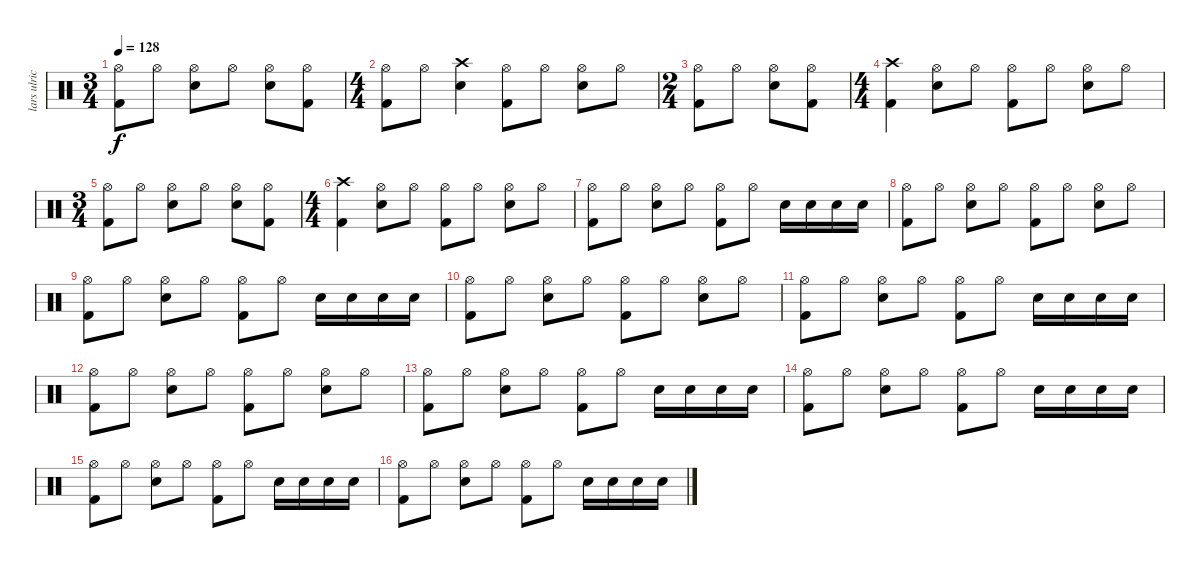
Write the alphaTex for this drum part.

\track ("lars ulrich" "lars ulric") {instrument percussion}
\staff {score}
\articulation defaults
\ts (3 4)
\tempo 128
\clef neutral
\ks c
("Hi-Hat (open)" "Kick (hit) 2").8{dy f} "Hi-Hat (open)".8 ("Hi-Hat (open)" "Electric Snare (hit)").8 "Hi-Hat (open)".8 ("Hi-Hat (open)" "Electric Snare (hit)").8 ("Hi-Hat (open)" "Kick (hit) 2").8 |
\ts (4 4)
("Hi-Hat (open)" "Kick (hit) 2").8 "Hi-Hat (open)".8 ("Crash high (hit)" "Electric Snare (hit)").4 ("Hi-Hat (open)" "Kick (hit) 2").8 "Hi-Hat (open)".8 ("Hi-Hat (open)" "Electric Snare (hit)").8 "Hi-Hat (open)".8 |
\ts (2 4)
("Hi-Hat (open)" "Kick (hit) 2").8 "Hi-Hat (open)".8 ("Hi-Hat (open)" "Electric Snare (hit)").8 ("Hi-Hat (open)" "Kick (hit) 2").8 |
\ts (4 4)
("Crash high (hit)" "Kick (hit) 2").4 ("Hi-Hat (open)" "Electric Snare (hit)").8 "Hi-Hat (open)".8 ("Hi-Hat (open)" "Kick (hit) 2").8 "Hi-Hat (open)".8 ("Hi-Hat (open)" "Electric Snare (hit)").8 "Hi-Hat (open)".8 |
\ts (3 4)
("Hi-Hat (open)" "Kick (hit) 2").8 "Hi-Hat (open)".8 ("Hi-Hat (open)" "Electric Snare (hit)").8 "Hi-Hat (open)".8 ("Hi-Hat (open)" "Electric Snare (hit)").8 ("Hi-Hat (open)" "Kick (hit) 2").8 |
\ts (4 4)
("Crash high (hit)" "Kick (hit) 2").4 ("Hi-Hat (open)" "Electric Snare (hit)").8 "Hi-Hat (open)".8 ("Hi-Hat (open)" "Kick (hit) 2").8 "Hi-Hat (open)".8 ("Hi-Hat (open)" "Electric Snare (hit)").8 "Hi-Hat (open)".8 |
("Hi-Hat (open)" "Kick (hit) 2").8 "Hi-Hat (open)".8 ("Hi-Hat (open)" "Electric Snare (hit)").8 "Hi-Hat (open)".8 ("Hi-Hat (open)" "Kick (hit) 2").8 "Hi-Hat (open)".8 "Electric Snare (hit)".16 "Electric Snare (hit)".16 "Electric Snare (hit)".16 "Electric Snare (hit)".16 |
("Hi-Hat (open)" "Kick (hit) 2").8 "Hi-Hat (open)".8 ("Hi-Hat (open)" "Electric Snare (hit)").8 "Hi-Hat (open)".8 ("Hi-Hat (open)" "Kick (hit) 2").8 "Hi-Hat (open)".8 ("Hi-Hat (open)" "Electric Snare (hit)").8 "Hi-Hat (open)".8 |
("Hi-Hat (open)" "Kick (hit) 2").8 "Hi-Hat (open)".8 ("Hi-Hat (open)" "Electric Snare (hit)").8 "Hi-Hat (open)".8 ("Hi-Hat (open)" "Kick (hit) 2").8 "Hi-Hat (open)".8 "Electric Snare (hit)".16 "Electric Snare (hit)".16 "Electric Snare (hit)".16 "Electric Snare (hit)".16 |
("Hi-Hat (open)" "Kick (hit) 2").8 "Hi-Hat (open)".8 ("Hi-Hat (open)" "Electric Snare (hit)").8 "Hi-Hat (open)".8 ("Hi-Hat (open)" "Kick (hit) 2").8 "Hi-Hat (open)".8 ("Hi-Hat (open)" "Electric Snare (hit)").8 "Hi-Hat (open)".8 |
("Hi-Hat (open)" "Kick (hit) 2").8 "Hi-Hat (open)".8 ("Hi-Hat (open)" "Electric Snare (hit)").8 "Hi-Hat (open)".8 ("Hi-Hat (open)" "Kick (hit) 2").8 "Hi-Hat (open)".8 "Electric Snare (hit)".16 "Electric Snare (hit)".16 "Electric Snare (hit)".16 "Electric Snare (hit)".16 |
("Hi-Hat (open)" "Kick (hit) 2").8 "Hi-Hat (open)".8 ("Hi-Hat (open)" "Electric Snare (hit)").8 "Hi-Hat (open)".8 ("Hi-Hat (open)" "Kick (hit) 2").8 "Hi-Hat (open)".8 ("Hi-Hat (open)" "Electric Snare (hit)").8 "Hi-Hat (open)".8 |
("Hi-Hat (open)" "Kick (hit) 2").8 "Hi-Hat (open)".8 ("Hi-Hat (open)" "Electric Snare (hit)").8 "Hi-Hat (open)".8 ("Hi-Hat (open)" "Kick (hit) 2").8 "Hi-Hat (open)".8 "Electric Snare (hit)".16 "Electric Snare (hit)".16 "Electric Snare (hit)".16 "Electric Snare (hit)".16 |
("Hi-Hat (open)" "Kick (hit) 2").8 "Hi-Hat (open)".8 ("Hi-Hat (open)" "Electric Snare (hit)").8 "Hi-Hat (open)".8 ("Hi-Hat (open)" "Kick (hit) 2").8 "Hi-Hat (open)".8 "Electric Snare (hit)".16 "Electric Snare (hit)".16 "Electric Snare (hit)".16 "Electric Snare (hit)".16 |
("Hi-Hat (open)" "Kick (hit) 2").8 "Hi-Hat (open)".8 ("Hi-Hat (open)" "Electric Snare (hit)").8 "Hi-Hat (open)".8 ("Hi-Hat (open)" "Kick (hit) 2").8 "Hi-Hat (open)".8 "Electric Snare (hit)".16 "Electric Snare (hit)".16 "Electric Snare (hit)".16 "Electric Snare (hit)".16 |
("Hi-Hat (open)" "Kick (hit) 2").8 "Hi-Hat (open)".8 ("Hi-Hat (open)" "Electric Snare (hit)").8 "Hi-Hat (open)".8 ("Hi-Hat (open)" "Kick (hit) 2").8 "Hi-Hat (open)".8 "Electric Snare (hit)".16 "Electric Snare (hit)".16 "Electric Snare (hit)".16 "Electric Snare (hit)".16
